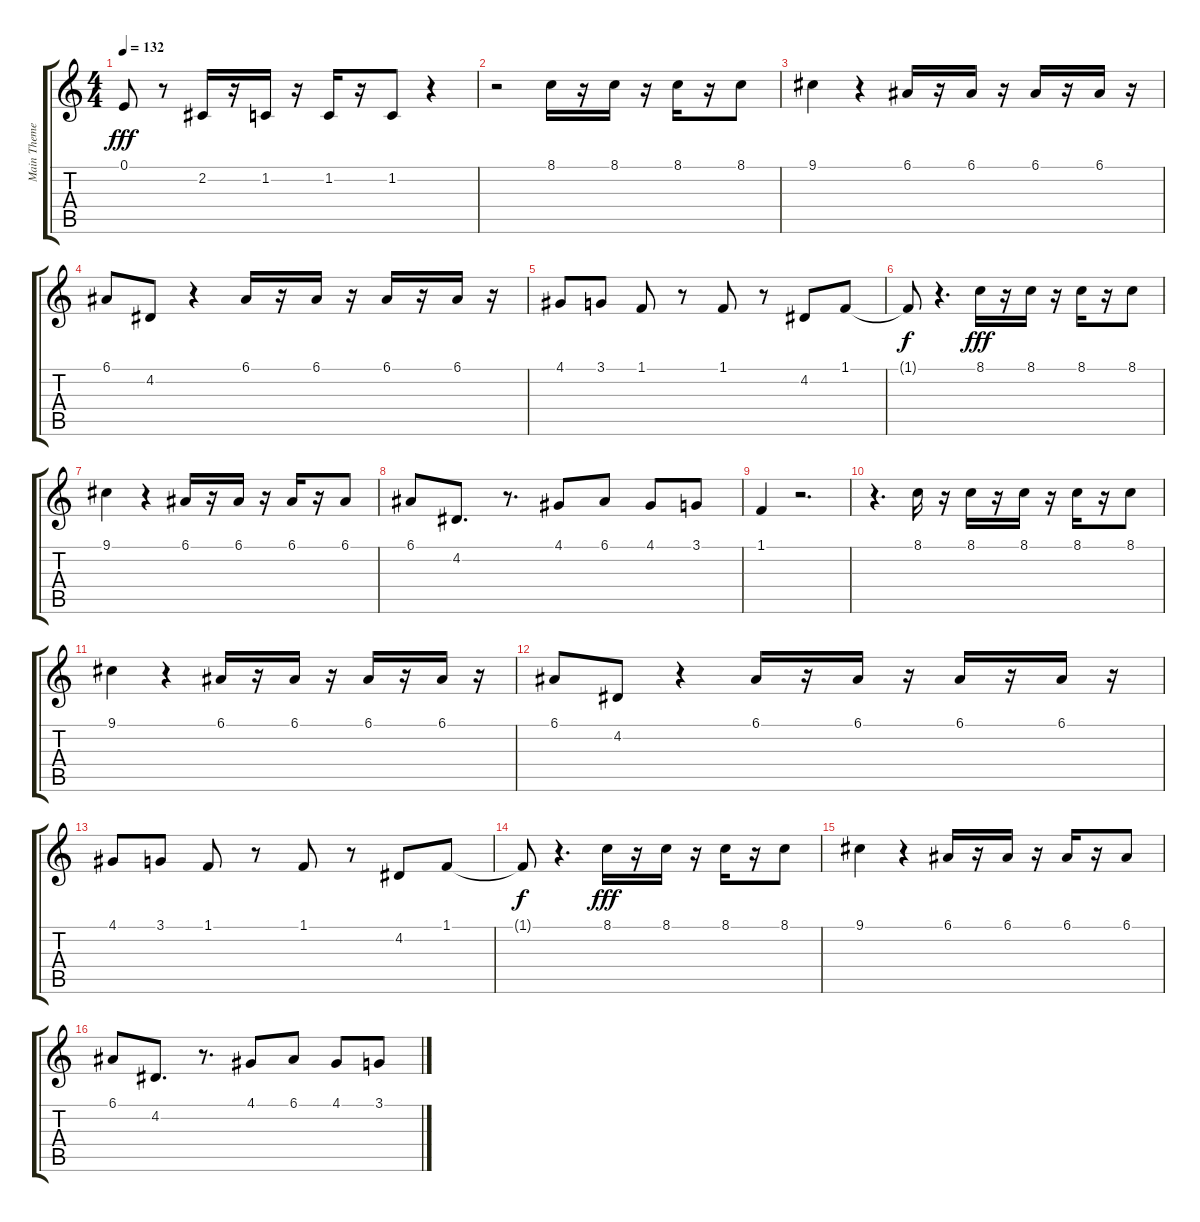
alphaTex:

\track ("Main Theme" "Main Theme") {instrument altosax}
\staff {score tabs}
\tuning (E4 B3 G3 D3 A2 E2) {hide}
\ts (4 4)
\tempo 132
\clef g2
\ks c
0.1.8{dy fff} r.8 2.2.16 r.16 1.2.16 r.16 1.2.16 r.16 1.2.8 r.4 |
r.2 8.1.16 r.16 8.1.16 r.16 8.1.16 r.16 8.1.8 |
9.1.4 r.4 6.1.16 r.16 6.1.16 r.16 6.1.16 r.16 6.1.16 r.16 |
6.1.8 4.2.8 r.4 6.1.16 r.16 6.1.16 r.16 6.1.16 r.16 6.1.16 r.16 |
4.1.8 3.1.8 1.1.8 r.8 1.1.8 r.8 4.2.8 1.1.8 |
1.1{t}.8{dy f} r.4{d} 8.1.16{dy fff} r.16 8.1.16 r.16 8.1.16 r.16 8.1.8 |
9.1.4 r.4 6.1.16 r.16 6.1.16 r.16 6.1.16 r.16 6.1.8 |
6.1.8 4.2.8{d} r.8{d} 4.1.8 6.1.8 4.1.8 3.1.8 |
1.1.4 r.2{d} |
r.4{d} 8.1.16 r.16 8.1.16 r.16 8.1.16 r.16 8.1.16 r.16 8.1.8 |
9.1.4 r.4 6.1.16 r.16 6.1.16 r.16 6.1.16 r.16 6.1.16 r.16 |
6.1.8 4.2.8 r.4 6.1.16 r.16 6.1.16 r.16 6.1.16 r.16 6.1.16 r.16 |
4.1.8 3.1.8 1.1.8 r.8 1.1.8 r.8 4.2.8 1.1.8 |
1.1{t}.8{dy f} r.4{d} 8.1.16{dy fff} r.16 8.1.16 r.16 8.1.16 r.16 8.1.8 |
9.1.4 r.4 6.1.16 r.16 6.1.16 r.16 6.1.16 r.16 6.1.8 |
6.1.8 4.2.8{d} r.8{d} 4.1.8 6.1.8 4.1.8 3.1.8
